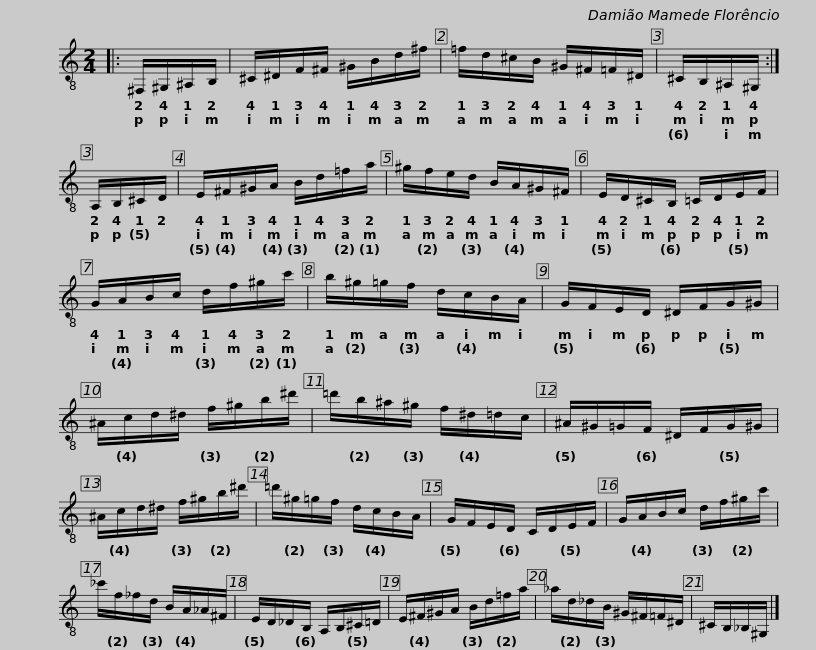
X:1
L:1/8
M:2/4
I:linebreak $
K:C
V:1 treble-8
V:1
|: ^F,/^G,/^A,/B,/ | ^C/^D/F/^F/ ^G/B/d/^f/ | =f/d/^c/B/ ^G/^F/=F/^D/ |$ ^C/B,/^A,/^G,/ :| A,/B,/^C/D/ | %5
 E/^F/^G/A/ B/d/=f/a/ | ^g/f/e/d/ B/A/^G/^F/ |$ E/D/^C/B,/ =C/D/E/F/ | G/A/B/c/ d/f/^g/c'/ | b/^g/=g/f/ d/c/B/A/ |$ %10
 G/F/E/D/ ^D/F/G/^G/ | ^A/c/d/^d/ f/^g/b/^d'/ | =d'/b/^a/^g/ f/^d/=d/c/ | ^A/^G/=G/F/ ^D/F/G/^G/ |$ ^A/c/d/^d/ f/^g/b/^d'/ | %15
 =d'/^g/=g/f/ d/c/B/A/ | G/F/E/D/ C/D/E/F/ | G/A/B/c/ d/f/^g/c'/ | _c'/f/_f/d/ B/A/_A/^F/ |$ E/D/_D/B,/ A,/B,/^C/=D/ | %20
 E/^F/^G/A/ B/d/=f/a/ | _a/d/_d/B/ ^G/^F/=F/^D/ | ^C/B,/_B,/^G,/ |] %23
